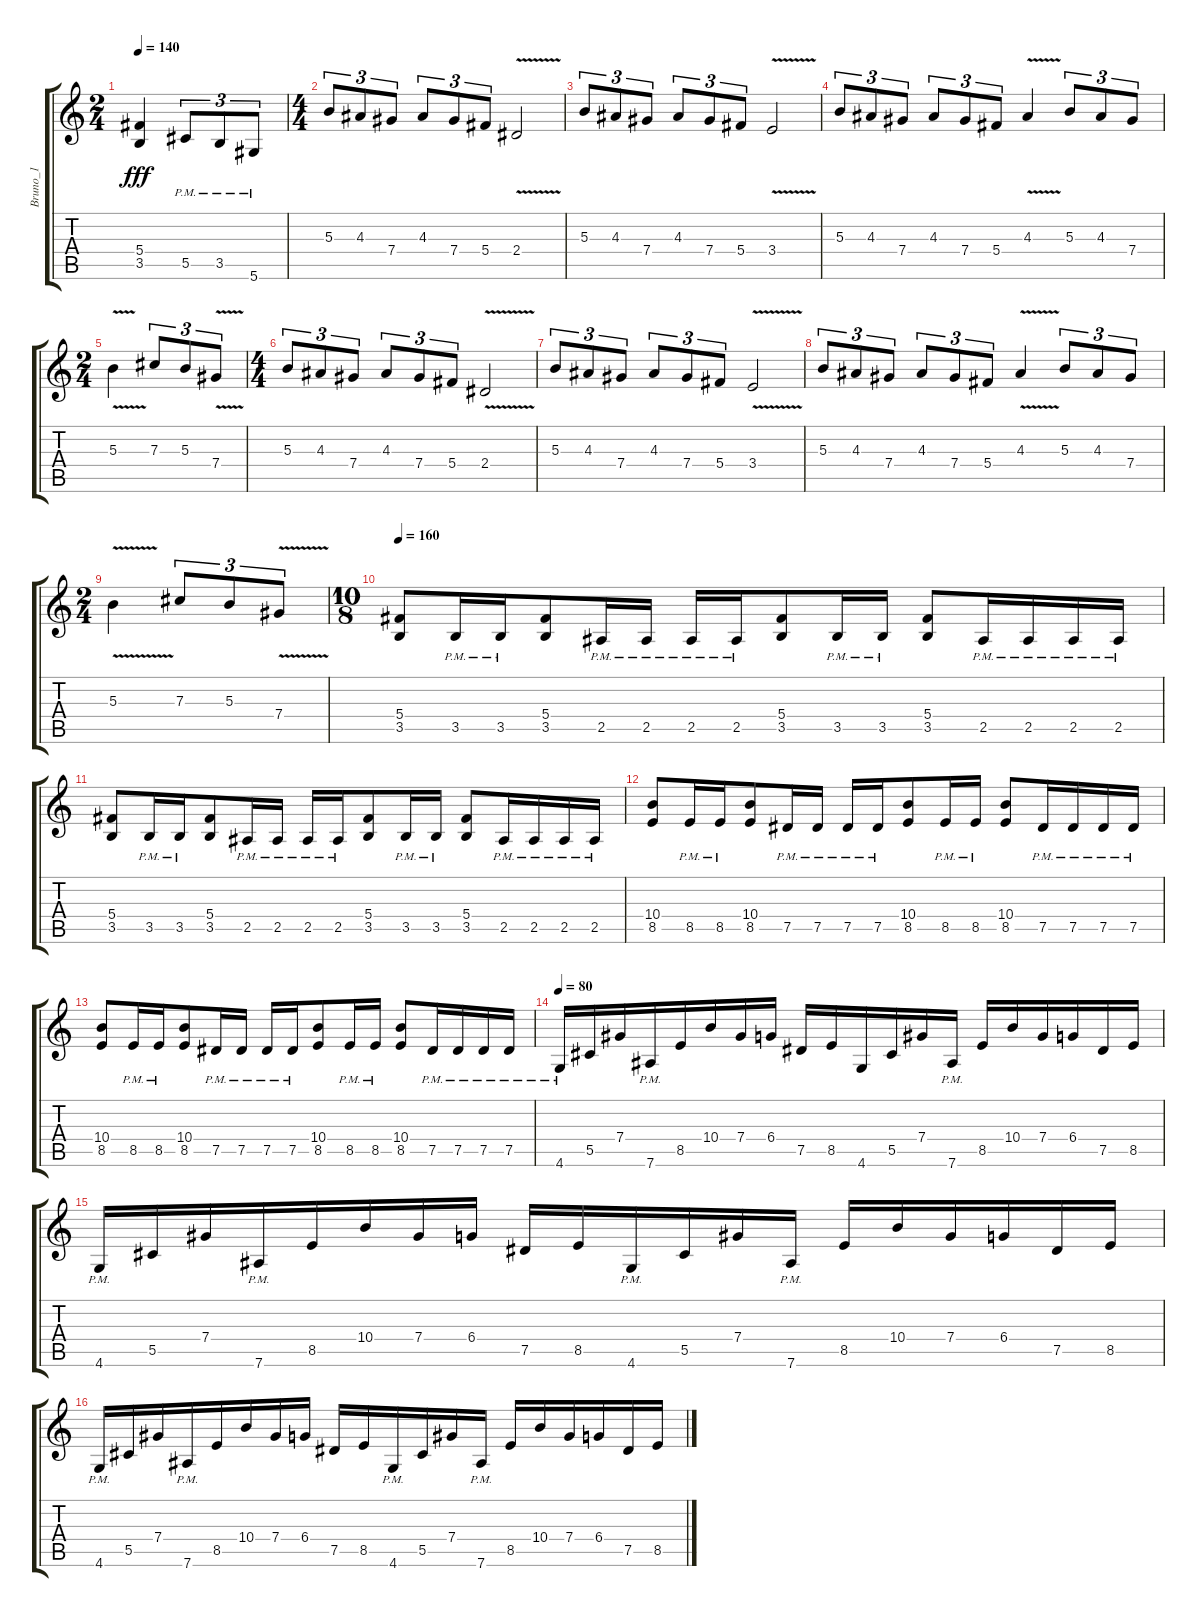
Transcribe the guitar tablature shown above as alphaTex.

\track ("Bruno_1" "Bruno_1") {instrument distortionguitar}
\staff {score tabs}
\tuning (Eb4 Bb3 Gb3 Db3 Ab2 Eb2) {hide}
\ts (2 4)
\tempo 140
\clef g2
\ks c
(5.4 3.5).4{dy fff} 5.5{pm}.8{tu (3 2)} 3.5{pm}.8{tu (3 2)} 5.6{pm}.8{tu (3 2)} |
\ts (4 4)
5.3.8{tu (3 2)} 4.3.8{tu (3 2)} 7.4.8{tu (3 2)} 4.3.8{tu (3 2)} 7.4.8{tu (3 2)} 5.4.8{tu (3 2)} 2.4{v}.2 |
5.3.8{tu (3 2)} 4.3.8{tu (3 2)} 7.4.8{tu (3 2)} 4.3.8{tu (3 2)} 7.4.8{tu (3 2)} 5.4.8{tu (3 2)} 3.4{v}.2 |
5.3.8{tu (3 2)} 4.3.8{tu (3 2)} 7.4.8{tu (3 2)} 4.3.8{tu (3 2)} 7.4.8{tu (3 2)} 5.4.8{tu (3 2)} 4.3{v}.4 5.3.8{tu (3 2)} 4.3.8{tu (3 2)} 7.4.8{tu (3 2)} |
\ts (2 4)
5.3{v}.4 7.3.8{tu (3 2)} 5.3.8{tu (3 2)} 7.4{v}.8{tu (3 2)} |
\ts (4 4)
5.3.8{tu (3 2)} 4.3.8{tu (3 2)} 7.4.8{tu (3 2)} 4.3.8{tu (3 2)} 7.4.8{tu (3 2)} 5.4.8{tu (3 2)} 2.4{v}.2 |
5.3.8{tu (3 2)} 4.3.8{tu (3 2)} 7.4.8{tu (3 2)} 4.3.8{tu (3 2)} 7.4.8{tu (3 2)} 5.4.8{tu (3 2)} 3.4{v}.2 |
5.3.8{tu (3 2)} 4.3.8{tu (3 2)} 7.4.8{tu (3 2)} 4.3.8{tu (3 2)} 7.4.8{tu (3 2)} 5.4.8{tu (3 2)} 4.3{v}.4 5.3.8{tu (3 2)} 4.3.8{tu (3 2)} 7.4.8{tu (3 2)} |
\ts (2 4)
5.3{v}.4 7.3.8{tu (3 2)} 5.3.8{tu (3 2)} 7.4{v}.8{tu (3 2)} |
\ts (10 8)
\tempo 160
(5.4 3.5).8 3.5{pm}.16 3.5{pm}.16 (5.4 3.5).8 2.5{pm}.16 2.5{pm}.16 2.5{pm}.16 2.5{pm}.16 (5.4 3.5).8 3.5{pm}.16 3.5{pm}.16 (5.4 3.5).8 2.5{pm}.16 2.5{pm}.16 2.5{pm}.16 2.5{pm}.16 |
(5.4 3.5).8 3.5{pm}.16 3.5{pm}.16 (5.4 3.5).8 2.5{pm}.16 2.5{pm}.16 2.5{pm}.16 2.5{pm}.16 (5.4 3.5).8 3.5{pm}.16 3.5{pm}.16 (5.4 3.5).8 2.5{pm}.16 2.5{pm}.16 2.5{pm}.16 2.5{pm}.16 |
(10.4 8.5).8 8.5{pm}.16 8.5{pm}.16 (10.4 8.5).8 7.5{pm}.16 7.5{pm}.16 7.5{pm}.16 7.5{pm}.16 (10.4 8.5).8 8.5{pm}.16 8.5{pm}.16 (10.4 8.5).8 7.5{pm}.16 7.5{pm}.16 7.5{pm}.16 7.5{pm}.16 |
(10.4 8.5).8 8.5{pm}.16 8.5{pm}.16 (10.4 8.5).8 7.5{pm}.16 7.5{pm}.16 7.5{pm}.16 7.5{pm}.16 (10.4 8.5).8 8.5{pm}.16 8.5{pm}.16 (10.4 8.5).8 7.5{pm}.16 7.5{pm}.16 7.5{pm}.16 7.5{pm}.16 |
\tempo 80
4.6{pm}.16 5.5.16 7.4.16 7.6{pm}.16 8.5.16 10.4.16 7.4.16 6.4.16 7.5.16 8.5.16 4.6.16 5.5.16 7.4.16 7.6{pm}.16 8.5.16 10.4.16 7.4.16 6.4.16 7.5.16 8.5.16 |
4.6{pm}.16 5.5.16 7.4.16 7.6{pm}.16 8.5.16 10.4.16 7.4.16 6.4.16 7.5.16 8.5.16 4.6{pm}.16 5.5.16 7.4.16 7.6{pm}.16 8.5.16 10.4.16 7.4.16 6.4.16 7.5.16 8.5.16 |
4.6{pm}.16 5.5.16 7.4.16 7.6{pm}.16 8.5.16 10.4.16 7.4.16 6.4.16 7.5.16 8.5.16 4.6{pm}.16 5.5.16 7.4.16 7.6{pm}.16 8.5.16 10.4.16 7.4.16 6.4.16 7.5.16 8.5.16
